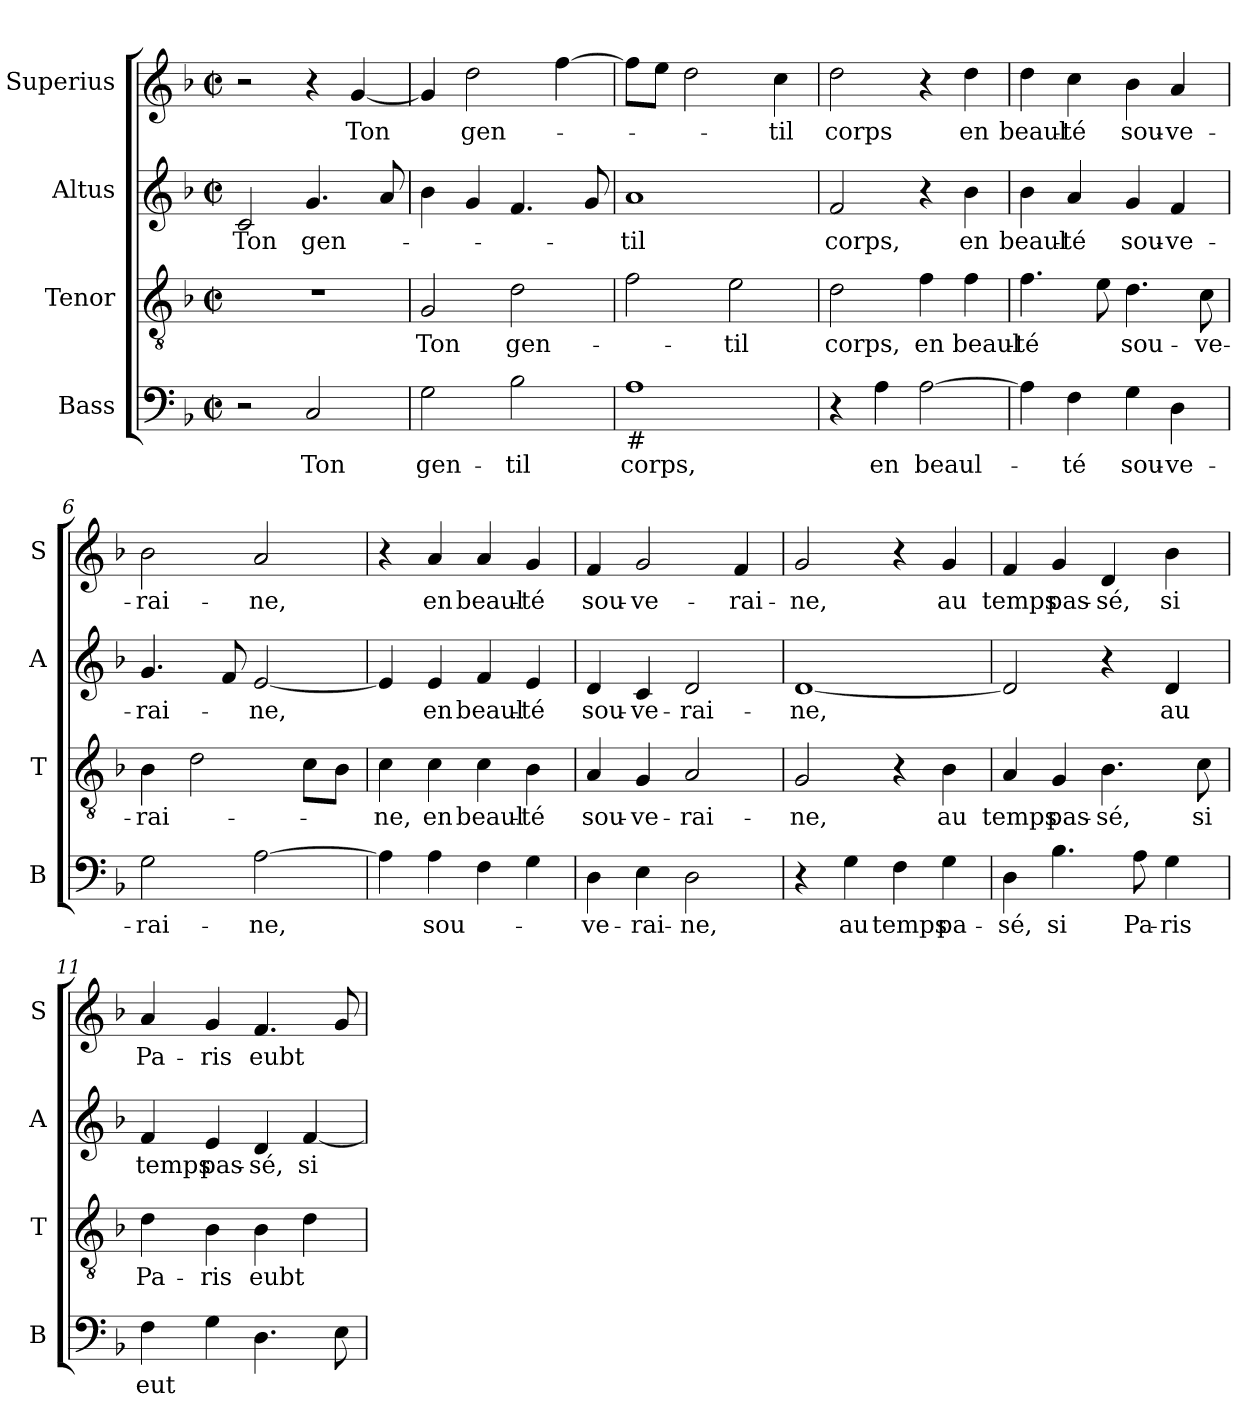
**kern	**text	**kern	**text	**kern	**text	**kern	**text
*part4	*part4	*part3	*part3	*part2	*part2	*part1	*part1
*staff4	*staff4	*staff3	*staff3	*staff2	*staff2	*staff1	*staff1
*I"Bass	*	*I"Tenor	*	*I"Altus	*	*I"Superius	*
*I'B	*	*I'T	*	*I'A	*	*I'S	*
*clefF4	*	*clefGv2	*	*clefG2	*	*clefG2	*
*k[b-]	*	*k[b-]	*	*k[b-]	*	*k[b-]	*
*F:	*	*F:	*	*F:	*	*F:	*
*M2/2	*	*M2/2	*	*M2/2	*	*M2/2	*
*met(c|)	*	*met(c|)	*	*met(c|)	*	*met(c|)	*
=1	=1	=1	=1	=1	=1	=1	=1
2r	.	1r	.	2c/	Ton	2r	.
2C/	Ton	.	.	4.g/	gen-	4r	.
.	.	.	.	.	.	[4g/	Ton
.	.	.	.	8a/	.	.	.
=2	=2	=2	=2	=2	=2	=2	=2
2G\	gen-	2G/	Ton	4b-\	.	4g/]	.
.	.	.	.	4g/	.	2dd\	gen-
2B-\	-til	2d\	gen-	4.f/	.	.	.
.	.	.	.	.	.	[4ff\	.
.	.	.	.	8g/	.	.	.
=3	=3	=3	=3	=3	=3	=3	=3
!LO:TX:b:t=#	!	!	!	!	!	!	!
1A	corps,	2f\	.	1a	-til	8ff\L]	.
.	.	.	.	.	.	8ee\J	.
.	.	.	.	.	.	2dd\	.
.	.	2e\	-til	.	.	.	.
.	.	.	.	.	.	4cc\	-til
=4	=4	=4	=4	=4	=4	=4	=4
4r	.	2d\	corps,	2f/	corps,	2dd\	corps
4A\	en	.	.	.	.	.	.
[2A\	beaul-	4f\	en	4r	.	4r	.
.	.	4f\	beaul-	4b-\	en	4dd\	en
=5	=5	=5	=5	=5	=5	=5	=5
4A\]	.	4.f\	-té	4b-\	beaul-	4dd\	beaul-
4F\	-té	.	.	4a/	-té	4cc\	-té
.	.	8e\	.	.	.	.	.
4G\	sou-	4.d\	sou-	4g/	sou-	4b-\	sou-
4D\	-ve-	.	.	4f/	-ve-	4a/	-ve-
.	.	8c\	-ve-	.	.	.	.
!!LO:LB:g=z
=6	=6	=6	=6	=6	=6	=6	=6
2G\	-rai-	4B-\	-rai-	4.g/	-rai-	2b-\	-rai-
.	.	2d\	.	.	.	.	.
.	.	.	.	8f/	.	.	.
[2A\	-ne,	.	.	[2e/	-ne,	2a/	-ne,
.	.	8c\L	.	.	.	.	.
.	.	8B-\J	.	.	.	.	.
=7	=7	=7	=7	=7	=7	=7	=7
4A\]	.	4c\	-ne,	4e/]	.	4r	.
4A\	sou-	4c\	en	4e/	en	4a/	en
4F\	.	4c\	beaul-	4f/	beaul-	4a/	beaul-
4G\	.	4B-\	-té	4e/	-té	4g/	-té
=8	=8	=8	=8	=8	=8	=8	=8
4D\	-ve-	4A/	sou-	4d/	sou-	4f/	sou-
4E\	-rai-	4G/	-ve-	4c/	-ve-	2g/	-ve-
2D\	-ne,	2A/	-rai-	2d/	-rai-	.	.
.	.	.	.	.	.	4f/	-rai-
=9	=9	=9	=9	=9	=9	=9	=9
4r	.	2G/	-ne,	[1d	-ne,	2g/	-ne,
4G\	au	.	.	.	.	.	.
4F\	temps	4r	.	.	.	4r	.
4G\	pa-	4B-\	au	.	.	4g/	au
=10	=10	=10	=10	=10	=10	=10	=10
4D\	-sé,	4A/	temps	2d/]	.	4f/	temps
4.B-\	si	4G/	pas-	.	.	4g/	pas-
.	.	4.B-\	-sé,	4r	.	4d/	-sé,
8A\	Pa-	.	.	.	.	.	.
4G\	-ris	.	.	4d/	au	4b-\	si
.	.	8c\	si	.	.	.	.
=11	=11	=11	=11	=11	=11	=11	=11
4F\	eut	4d\	Pa-	4f/	temps	4a/	Pa-
4G\	.	4B-\	-ris	4e/	pas-	4g/	-ris
4.D\	.	4B-\	eubt	4d/	-sé,	4.f/	eubt
.	.	4d\	.	[4f/	si	.	.
8E\	.	.	.	.	.	8g/	.
=	=	=	=	=	=	=	=
*-	*-	*-	*-	*-	*-	*-	*-
